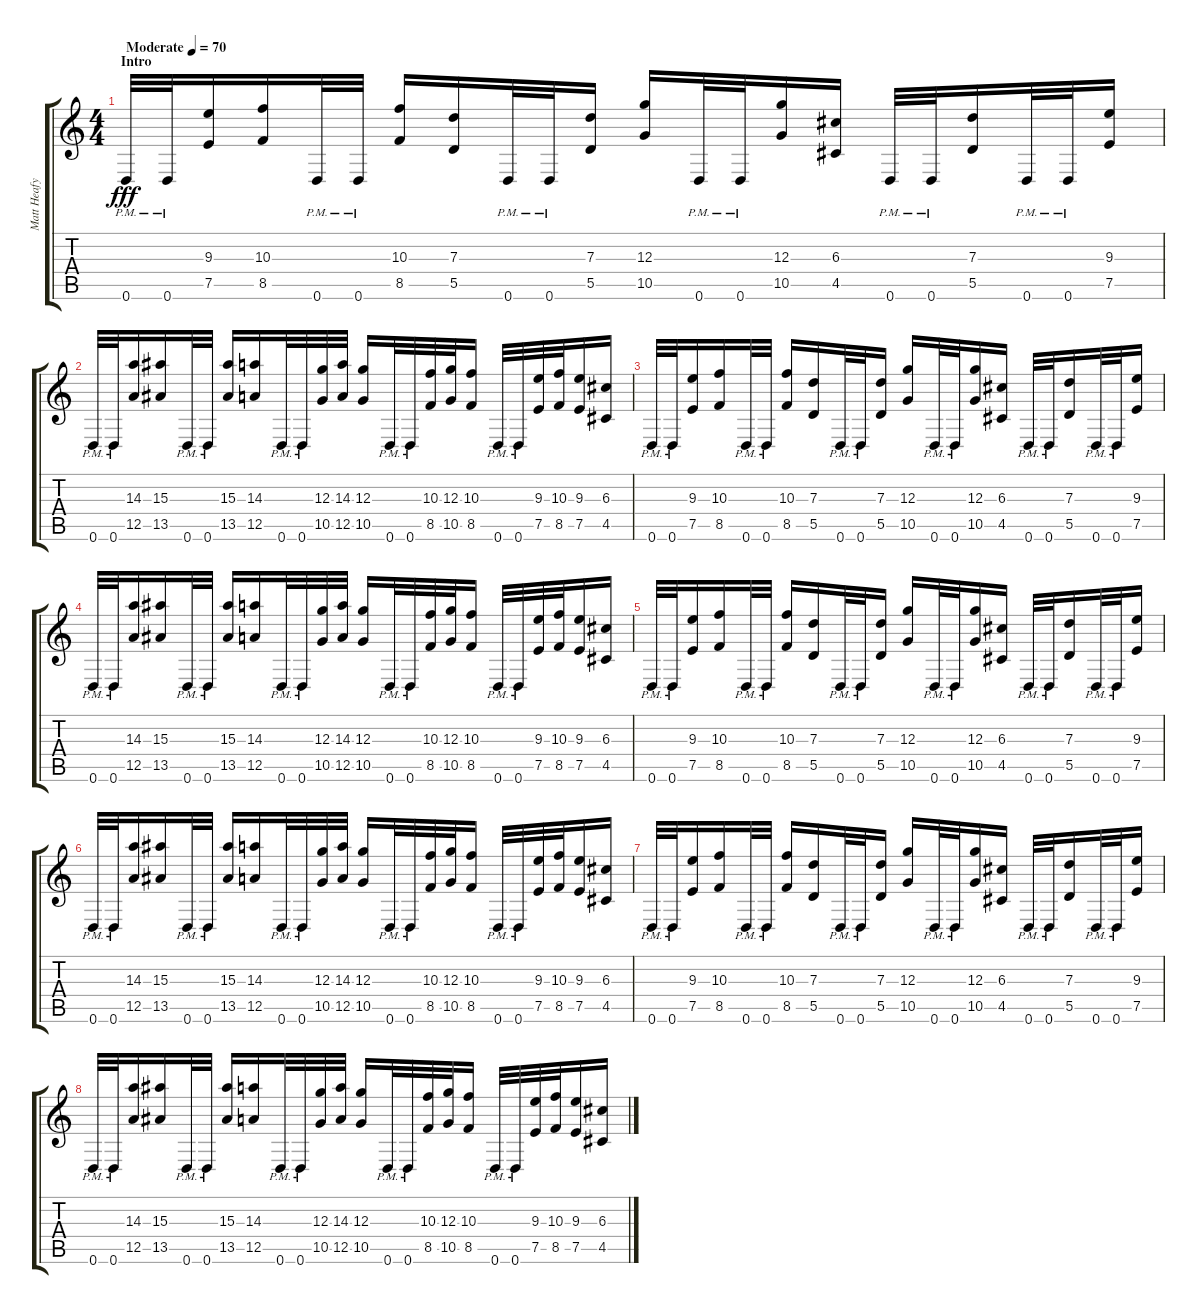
\track ("Matt Heafy" "Matt Heafy") {instrument distortionguitar}
\staff {score tabs}
\tuning (E4 B3 G3 D3 A2 D2) {hide}
\ts (4 4)
\section ("" "Intro")
\tempo (70 "Moderate")
\clef g2
\ks c
0.6{pm}.32{dy fff instrument distortionguitar} 0.6{pm}.32 (9.3 7.5).16 (10.3 8.5).16 0.6{pm}.32 0.6{pm}.32 (10.3 8.5).16 (7.3 5.5).16 0.6{pm}.32 0.6{pm}.32 (7.3 5.5).16 (12.3 10.5).16 0.6{pm}.32 0.6{pm}.32 (12.3 10.5).16 (6.3 4.5).16 0.6{pm}.32 0.6{pm}.32 (7.3 5.5).16 0.6{pm}.32 0.6{pm}.32 (9.3 7.5).16 |
0.6{pm}.32 0.6{pm}.32 (14.3 12.5).16 (15.3 13.5).16 0.6{pm}.32 0.6{pm}.32 (15.3 13.5).16 (14.3 12.5).16 0.6{pm}.32 0.6{pm}.32 (12.3 10.5).32 (14.3 12.5).32 (12.3 10.5).16 0.6{pm}.32 0.6{pm}.32 (10.3 8.5).32 (12.3 10.5).32 (10.3 8.5).16 0.6{pm}.32 0.6{pm}.32 (9.3 7.5).32 (10.3 8.5).32 (9.3 7.5).16 (6.3 4.5).16 |
0.6{pm}.32 0.6{pm}.32 (9.3 7.5).16 (10.3 8.5).16 0.6{pm}.32 0.6{pm}.32 (10.3 8.5).16 (7.3 5.5).16 0.6{pm}.32 0.6{pm}.32 (7.3 5.5).16 (12.3 10.5).16 0.6{pm}.32 0.6{pm}.32 (12.3 10.5).16 (6.3 4.5).16 0.6{pm}.32 0.6{pm}.32 (7.3 5.5).16 0.6{pm}.32 0.6{pm}.32 (9.3 7.5).16 |
0.6{pm}.32 0.6{pm}.32 (14.3 12.5).16 (15.3 13.5).16 0.6{pm}.32 0.6{pm}.32 (15.3 13.5).16 (14.3 12.5).16 0.6{pm}.32 0.6{pm}.32 (12.3 10.5).32 (14.3 12.5).32 (12.3 10.5).16 0.6{pm}.32 0.6{pm}.32 (10.3 8.5).32 (12.3 10.5).32 (10.3 8.5).16 0.6{pm}.32 0.6{pm}.32 (9.3 7.5).32 (10.3 8.5).32 (9.3 7.5).16 (6.3 4.5).16 |
0.6{pm}.32 0.6{pm}.32 (9.3 7.5).16 (10.3 8.5).16 0.6{pm}.32 0.6{pm}.32 (10.3 8.5).16 (7.3 5.5).16 0.6{pm}.32 0.6{pm}.32 (7.3 5.5).16 (12.3 10.5).16 0.6{pm}.32 0.6{pm}.32 (12.3 10.5).16 (6.3 4.5).16 0.6{pm}.32 0.6{pm}.32 (7.3 5.5).16 0.6{pm}.32 0.6{pm}.32 (9.3 7.5).16 |
0.6{pm}.32 0.6{pm}.32 (14.3 12.5).16 (15.3 13.5).16 0.6{pm}.32 0.6{pm}.32 (15.3 13.5).16 (14.3 12.5).16 0.6{pm}.32 0.6{pm}.32 (12.3 10.5).32 (14.3 12.5).32 (12.3 10.5).16 0.6{pm}.32 0.6{pm}.32 (10.3 8.5).32 (12.3 10.5).32 (10.3 8.5).16 0.6{pm}.32 0.6{pm}.32 (9.3 7.5).32 (10.3 8.5).32 (9.3 7.5).16 (6.3 4.5).16 |
0.6{pm}.32 0.6{pm}.32 (9.3 7.5).16 (10.3 8.5).16 0.6{pm}.32 0.6{pm}.32 (10.3 8.5).16 (7.3 5.5).16 0.6{pm}.32 0.6{pm}.32 (7.3 5.5).16 (12.3 10.5).16 0.6{pm}.32 0.6{pm}.32 (12.3 10.5).16 (6.3 4.5).16 0.6{pm}.32 0.6{pm}.32 (7.3 5.5).16 0.6{pm}.32 0.6{pm}.32 (9.3 7.5).16 |
0.6{pm}.32 0.6{pm}.32 (14.3 12.5).16 (15.3 13.5).16 0.6{pm}.32 0.6{pm}.32 (15.3 13.5).16 (14.3 12.5).16 0.6{pm}.32 0.6{pm}.32 (12.3 10.5).32 (14.3 12.5).32 (12.3 10.5).16 0.6{pm}.32 0.6{pm}.32 (10.3 8.5).32 (12.3 10.5).32 (10.3 8.5).16 0.6{pm}.32 0.6{pm}.32 (9.3 7.5).32 (10.3 8.5).32 (9.3 7.5).16 (6.3 4.5).16
